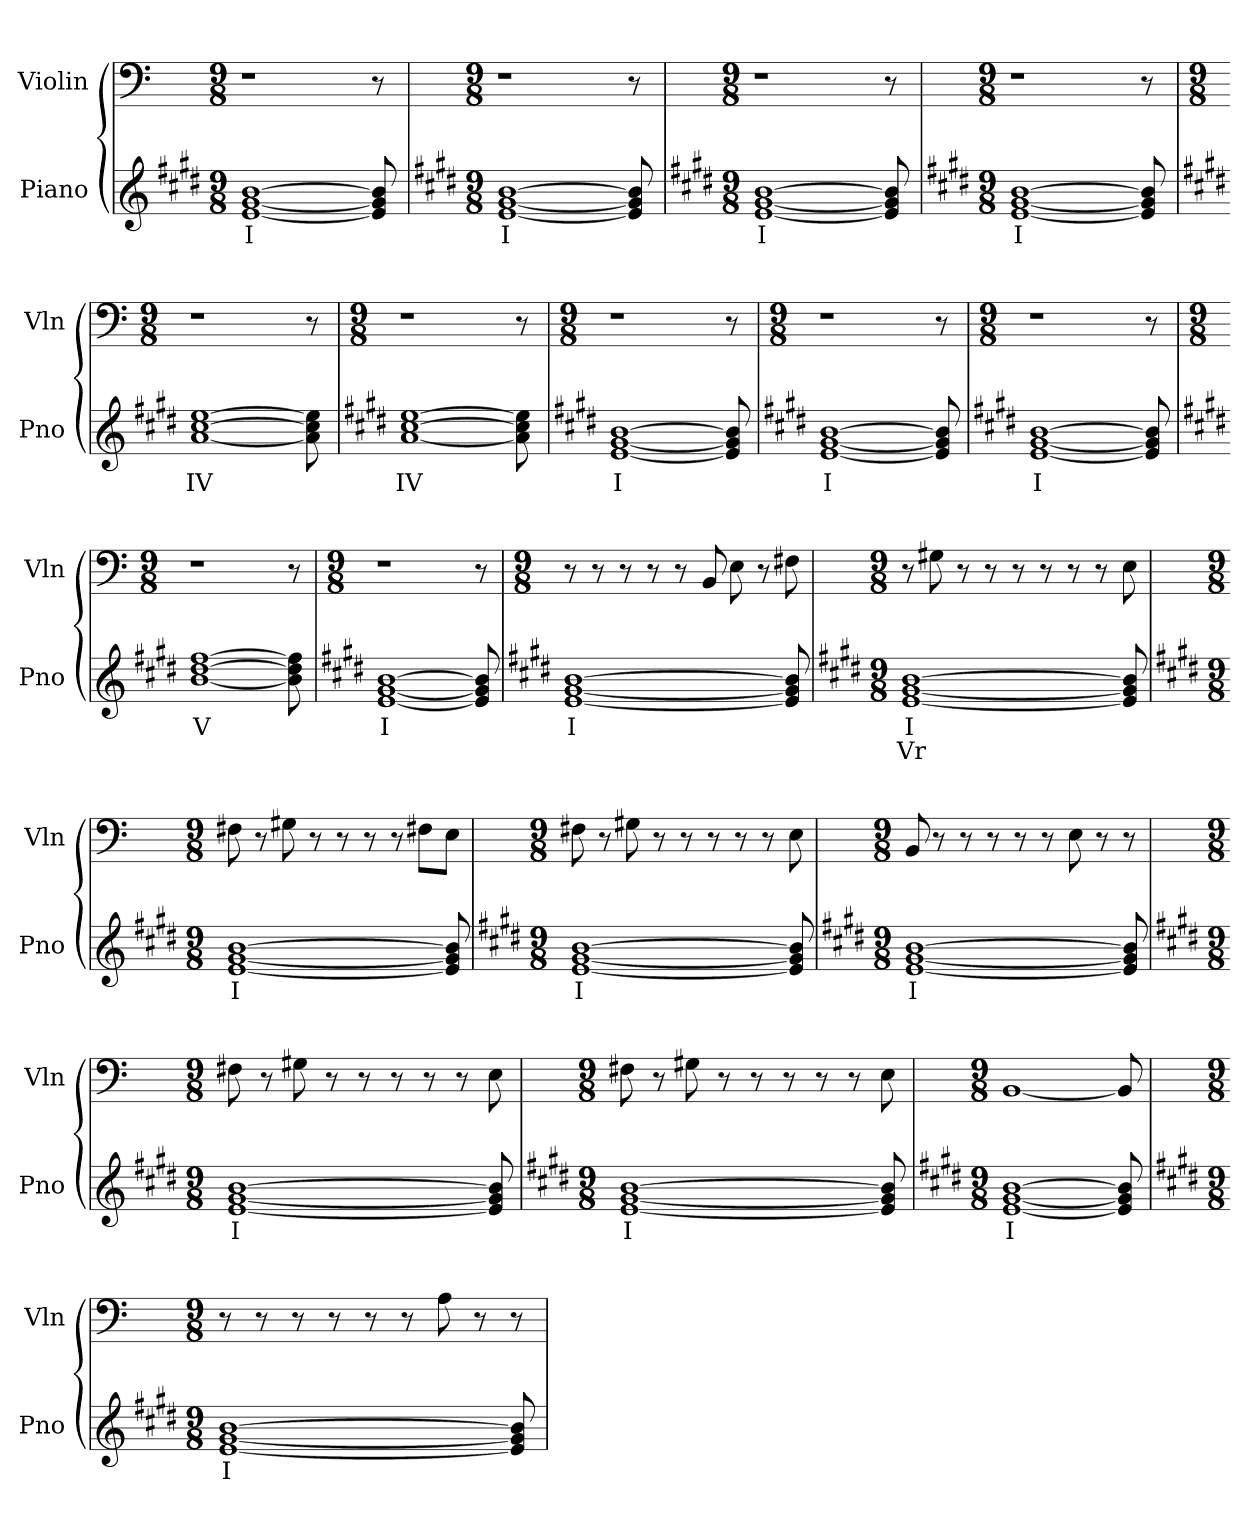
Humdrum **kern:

**kern	**text	**text	**kern
*part2	*part2	*part2	*part1
*staff2	*staff2	*staff2	*staff1
*I"Piano	*	*	*I"Violin
*I'Pno	*	*	*I'Vln
*k[f#c#g#d#]	*	*	*
*E:	*	*	*
*M9/8	*	*	*M9/8
=	=	=	=
[1e [1g# [1b	I	.	1r
8e] 8g#] 8b]	.	.	8r
=	=	=	=
*k[f#c#g#d#]	*	*	*
*E:	*	*	*
*M9/8	*	*	*M9/8
[1e [1g# [1b	I	.	1r
8e] 8g#] 8b]	.	.	8r
=	=	=	=
*k[f#c#g#d#]	*	*	*
*E:	*	*	*
*M9/8	*	*	*M9/8
[1e [1g# [1b	I	.	1r
8e] 8g#] 8b]	.	.	8r
=	=	=	=
*k[f#c#g#d#]	*	*	*
*E:	*	*	*
*M9/8	*	*	*M9/8
[1e [1g# [1b	I	.	1r
8e] 8g#] 8b]	.	.	8r
=	=	=	=
*k[f#c#g#d#]	*	*	*
*E:	*	*	*
*	*	*	*M9/8
[1a [1cc# [1ee	IV	.	1r
8a] 8cc#] 8ee]	.	.	8r
=	=	=	=
*k[f#c#g#d#]	*	*	*
*E:	*	*	*
*	*	*	*M9/8
[1a [1cc# [1ee	IV	.	1r
8a] 8cc#] 8ee]	.	.	8r
=	=	=	=
*k[f#c#g#d#]	*	*	*
*E:	*	*	*
*	*	*	*M9/8
[1e [1g# [1b	I	.	1r
8e] 8g#] 8b]	.	.	8r
=	=	=	=
*k[f#c#g#d#]	*	*	*
*E:	*	*	*
*	*	*	*M9/8
[1e [1g# [1b	I	.	1r
8e] 8g#] 8b]	.	.	8r
=	=	=	=
*k[f#c#g#d#]	*	*	*
*E:	*	*	*
*	*	*	*M9/8
[1e [1g# [1b	I	.	1r
8e] 8g#] 8b]	.	.	8r
=	=	=	=
*k[f#c#g#d#]	*	*	*
*E:	*	*	*
*	*	*	*M9/8
[1b [1dd# [1ff#	V	.	1r
8b] 8dd#] 8ff#]	.	.	8r
=	=	=	=
*k[f#c#g#d#]	*	*	*
*E:	*	*	*
*	*	*	*M9/8
[1e [1g# [1b	I	.	1r
8e] 8g#] 8b]	.	.	8r
=	=	=	=
*k[f#c#g#d#]	*	*	*
*E:	*	*	*
*	*	*	*M9/8
[1e [1g# [1b	I	.	8r
.	.	.	8r
.	.	.	8r
.	.	.	8r
.	.	.	8r
.	.	.	8BB
.	.	.	8E
.	.	.	8r
8e] 8g#] 8b]	.	.	8F#X
=	=	=	=
*k[f#c#g#d#]	*	*	*
*E:	*	*	*
*M9/8	*	*	*M9/8
[1e [1g# [1b	I	Vr	8r
.	.	.	8G#X
.	.	.	8r
.	.	.	8r
.	.	.	8r
.	.	.	8r
.	.	.	8r
.	.	.	8r
8e] 8g#] 8b]	.	.	8E
=	=	=	=
*k[f#c#g#d#]	*	*	*
*E:	*	*	*
*M9/8	*	*	*M9/8
[1e [1g# [1b	I	.	8F#X
.	.	.	8r
.	.	.	8G#X
.	.	.	8r
.	.	.	8r
.	.	.	8r
.	.	.	8r
.	.	.	8F#XL
8e] 8g#] 8b]	.	.	8EJ
=	=	=	=
*k[f#c#g#d#]	*	*	*
*E:	*	*	*
*M9/8	*	*	*M9/8
[1e [1g# [1b	I	.	8F#X
.	.	.	8r
.	.	.	8G#X
.	.	.	8r
.	.	.	8r
.	.	.	8r
.	.	.	8r
.	.	.	8r
8e] 8g#] 8b]	.	.	8E
=	=	=	=
*k[f#c#g#d#]	*	*	*
*E:	*	*	*
*M9/8	*	*	*M9/8
[1e [1g# [1b	I	.	8BB
.	.	.	8r
.	.	.	8r
.	.	.	8r
.	.	.	8r
.	.	.	8r
.	.	.	8E
.	.	.	8r
8e] 8g#] 8b]	.	.	8r
=	=	=	=
*k[f#c#g#d#]	*	*	*
*E:	*	*	*
*M9/8	*	*	*M9/8
[1e [1g# [1b	I	.	8F#X
.	.	.	8r
.	.	.	8G#X
.	.	.	8r
.	.	.	8r
.	.	.	8r
.	.	.	8r
.	.	.	8r
8e] 8g#] 8b]	.	.	8E
=	=	=	=
*k[f#c#g#d#]	*	*	*
*E:	*	*	*
*M9/8	*	*	*M9/8
[1e [1g# [1b	I	.	8F#X
.	.	.	8r
.	.	.	8G#X
.	.	.	8r
.	.	.	8r
.	.	.	8r
.	.	.	8r
.	.	.	8r
8e] 8g#] 8b]	.	.	8E
=	=	=	=
*k[f#c#g#d#]	*	*	*
*E:	*	*	*
*M9/8	*	*	*M9/8
[1e [1g# [1b	I	.	[1BB
8e] 8g#] 8b]	.	.	8BB]
=	=	=	=
*k[f#c#g#d#]	*	*	*
*E:	*	*	*
*M9/8	*	*	*M9/8
[1e [1g# [1b	I	.	8r
.	.	.	8r
.	.	.	8r
.	.	.	8r
.	.	.	8r
.	.	.	8r
.	.	.	8A
.	.	.	8r
8e] 8g#] 8b]	.	.	8r
=	=	=	=
*-	*-	*-	*-
